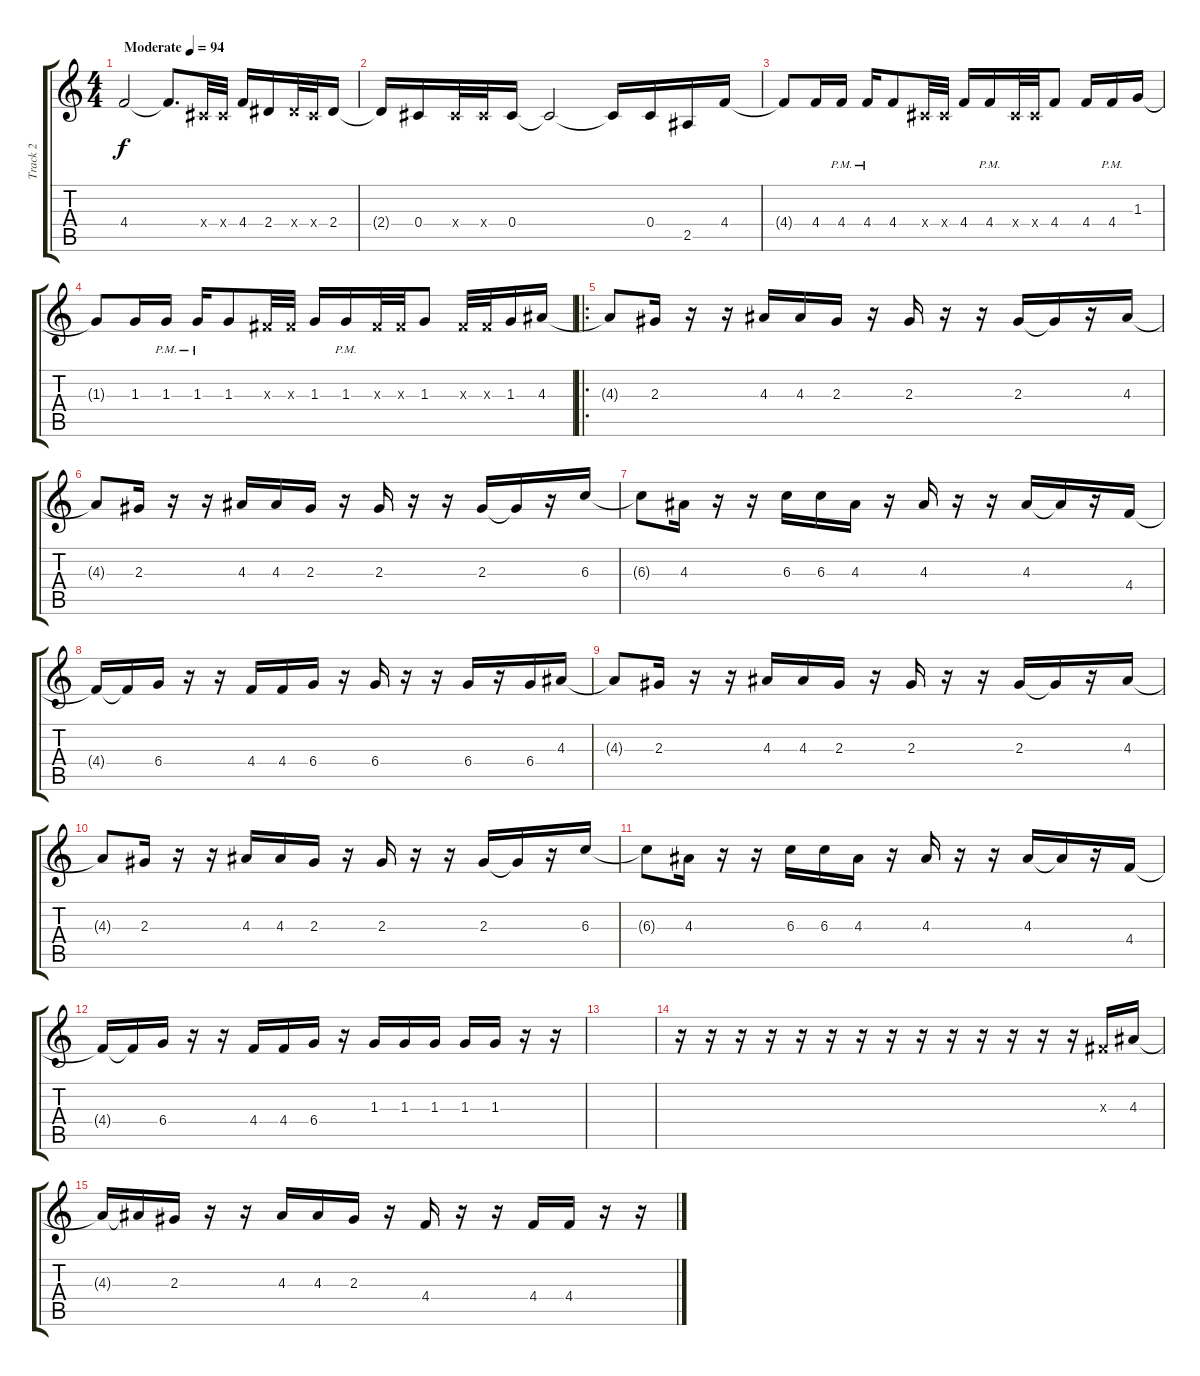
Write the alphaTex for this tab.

\track ("Track 2" "Track 2") {instrument distortionguitar}
\staff {score tabs}
\tuning (Eb4 Bb3 Gb3 Db3 Ab2 Db2) {hide}
\ts (4 4)
\tempo (94 "Moderate")
\clef g2
\ks c
4.4.2{dy f instrument distortionguitar} 4.4{t}.8{d} 0.4{x}.32 0.4{x}.32 4.4.16 2.4.16 2.4{x}.32 0.4{x}.32 2.4.16 |
2.4{t}.16 0.4.16 0.4{x}.32 0.4{x}.32 0.4.16 0.4{t}.2 0.4{t}.16 0.4.16 2.5.16 4.4.16 |
4.4{t}.8 4.4.16 4.4{pm}.16 4.4{pm}.16 4.4.8 0.4{x}.32 0.4{x}.32 4.4.16 4.4{pm}.16 0.4{x}.32 0.4{x}.32 4.4.8 4.4.16 4.4{pm}.16 1.3.16 |
1.3{t}.8 1.3.16 1.3{pm}.16 1.3{pm}.16 1.3.8 0.3{x}.32 0.3{x}.32 1.3.16 1.3{pm}.16 0.3{x}.32 0.3{x}.32 1.3.8 0.3{x}.32 0.3{x}.32 1.3.16 4.3.16 |
\ro
4.3{t}.8 2.3.16 r.16 r.16 4.3.16 4.3.16 2.3.16 r.16 2.3.16 r.16 r.16 2.3.16 2.3{t}.16 r.16 4.3.16 |
4.3{t}.8 2.3.16 r.16 r.16 4.3.16 4.3.16 2.3.16 r.16 2.3.16 r.16 r.16 2.3.16 2.3{t}.16 r.16 6.3.16 |
6.3{t}.8 4.3.16 r.16 r.16 6.3.16 6.3.16 4.3.16 r.16 4.3.16 r.16 r.16 4.3.16 4.3{t}.16 r.16 4.4.16 |
4.4{t}.16 4.4{t}.16 6.4.16 r.16 r.16 4.4.16 4.4.16 6.4.16 r.16 6.4.16 r.16 r.16 6.4.16 r.16 6.4.16 4.3.16 |
4.3{t}.8 2.3.16 r.16 r.16 4.3.16 4.3.16 2.3.16 r.16 2.3.16 r.16 r.16 2.3.16 2.3{t}.16 r.16 4.3.16 |
4.3{t}.8 2.3.16 r.16 r.16 4.3.16 4.3.16 2.3.16 r.16 2.3.16 r.16 r.16 2.3.16 2.3{t}.16 r.16 6.3.16 |
6.3{t}.8 4.3.16 r.16 r.16 6.3.16 6.3.16 4.3.16 r.16 4.3.16 r.16 r.16 4.3.16 4.3{t}.16 r.16 4.4.16 |
4.4{t}.16 4.4{t}.16 6.4.16 r.16 r.16 4.4.16 4.4.16 6.4.16 r.16 1.3.16 1.3.16 1.3.16 1.3.16 1.3.16 r.16 r.16 |
|
r.16 r.16 r.16 r.16 r.16 r.16 r.16 r.16 r.16 r.16 r.16 r.16 r.16 r.16 0.3{x}.16 4.3.16 |
4.3{t}.16 4.3{t}.16 2.3.16 r.16 r.16 4.3.16 4.3.16 2.3.16 r.16 4.4.16 r.16 r.16 4.4.16 4.4.16 r.16 r.16
